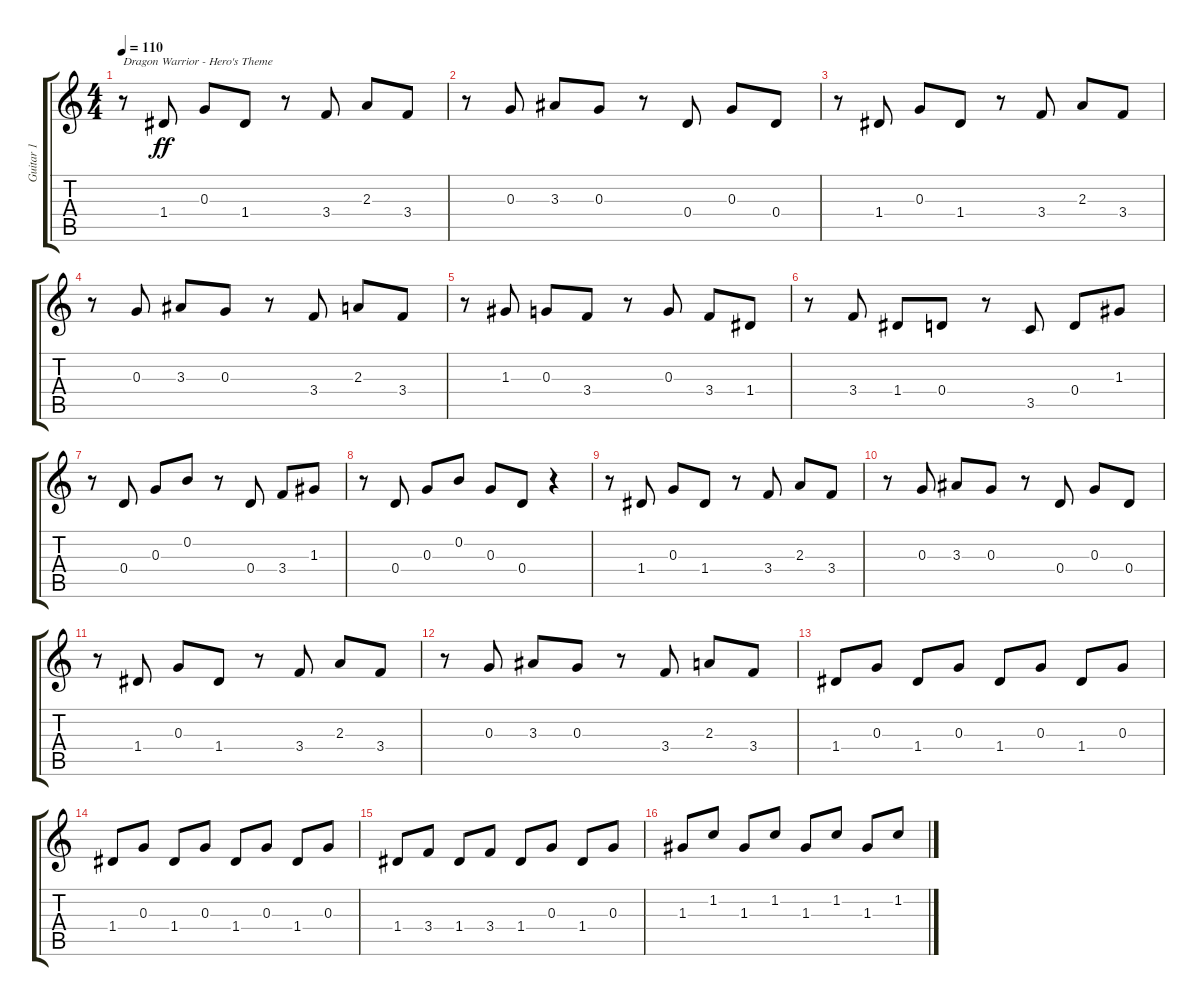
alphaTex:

\track ("Guitar 1" "Guitar 1") {instrument acousticguitarsteel}
\staff {score tabs}
\tuning (E4 B3 G3 D3 A2 E2) {hide}
\ts (4 4)
\tempo 110
\clef g2
\ks c
r.8{txt "Dragon Warrior - Hero's Theme" dy ff instrument acousticguitarsteel} 1.4.8 0.3.8 1.4.8 r.8 3.4.8 2.3.8 3.4.8 |
r.8 0.3.8 3.3.8 0.3.8 r.8 0.4.8 0.3.8 0.4.8 |
r.8 1.4.8 0.3.8 1.4.8 r.8 3.4.8 2.3.8 3.4.8 |
r.8 0.3.8 3.3.8 0.3.8 r.8 3.4.8 2.3.8 3.4.8 |
r.8 1.3.8 0.3.8 3.4.8 r.8 0.3.8 3.4.8 1.4.8 |
r.8 3.4.8 1.4.8 0.4.8 r.8 3.5.8 0.4.8 1.3.8 |
r.8 0.4.8 0.3.8 0.2.8 r.8 0.4.8 3.4.8 1.3.8 |
r.8 0.4.8 0.3.8 0.2.8 0.3.8 0.4.8 r.4 |
r.8 1.4.8 0.3.8 1.4.8 r.8 3.4.8 2.3.8 3.4.8 |
r.8 0.3.8 3.3.8 0.3.8 r.8 0.4.8 0.3.8 0.4.8 |
r.8 1.4.8 0.3.8 1.4.8 r.8 3.4.8 2.3.8 3.4.8 |
r.8 0.3.8 3.3.8 0.3.8 r.8 3.4.8 2.3.8 3.4.8 |
1.4.8 0.3.8 1.4.8 0.3.8 1.4.8 0.3.8 1.4.8 0.3.8 |
1.4.8 0.3.8 1.4.8 0.3.8 1.4.8 0.3.8 1.4.8 0.3.8 |
1.4.8 3.4.8 1.4.8 3.4.8 1.4.8 0.3.8 1.4.8 0.3.8 |
1.3.8 1.2.8 1.3.8 1.2.8 1.3.8 1.2.8 1.3.8 1.2.8
